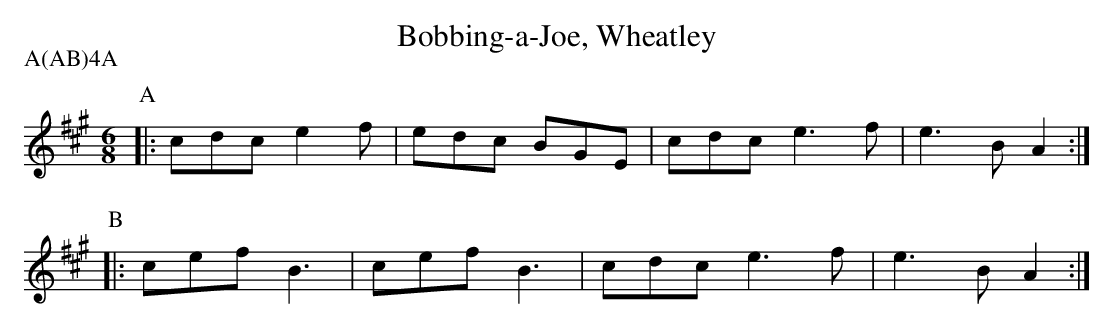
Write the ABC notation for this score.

X:1
T:Bobbing-a-Joe, Wheatley
M:6/8
L:1/8
P:A(AB)4A
K:A
P:A
|:cdc e2f|edc BGE|cdc e3f|e3 BA2:|
P:B
|:cef B3 |cef B3 |cdc e3f|e3 BA2:|
